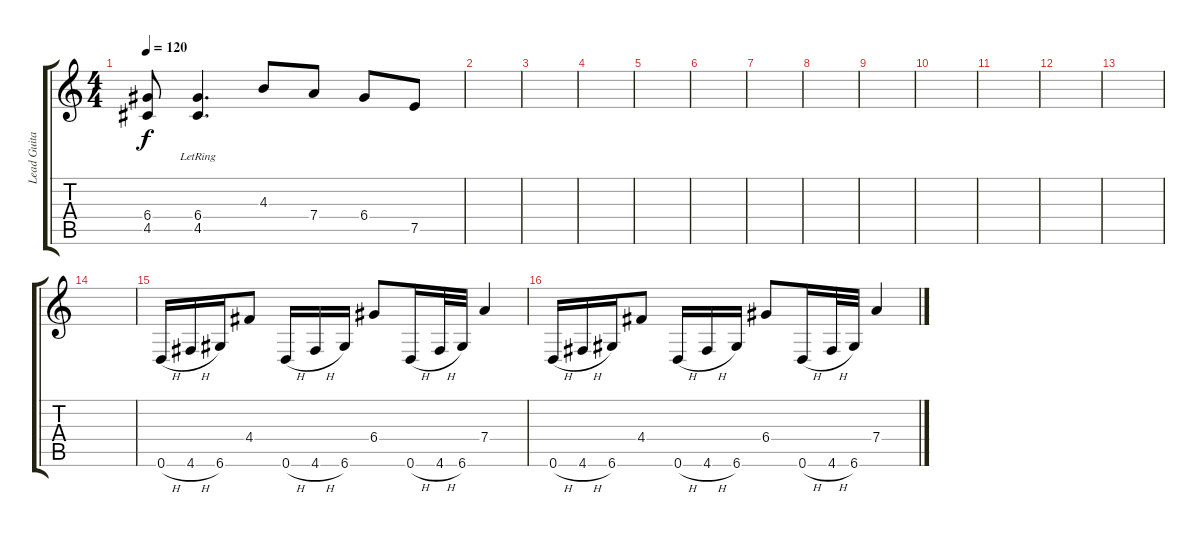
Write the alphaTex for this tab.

\track ("Lead Guitar" "Lead Guita") {instrument distortionguitar}
\staff {score tabs}
\tuning (E4 B3 G3 D3 A2 D2) {hide}
\ts (4 4)
\tempo 120
\clef g2
\ks c
(6.4{t} 4.5{t}).8{dy f} (6.4{lr} 4.5{lr}).4{d} 4.3.8 7.4.8 6.4.8 7.5.8 |
|
|
|
|
|
|
|
|
|
|
|
|
|
0.6{h}.16 4.6{h}.16 6.6.16 4.4.8 0.6{h}.16 4.6{h}.16 6.6.16 6.4.8 0.6{h}.16 4.6{h}.32 6.6.32 7.4.4 |
0.6{h}.16 4.6{h}.16 6.6.16 4.4.8 0.6{h}.16 4.6{h}.16 6.6.16 6.4.8 0.6{h}.16 4.6{h}.32 6.6.32 7.4.4
